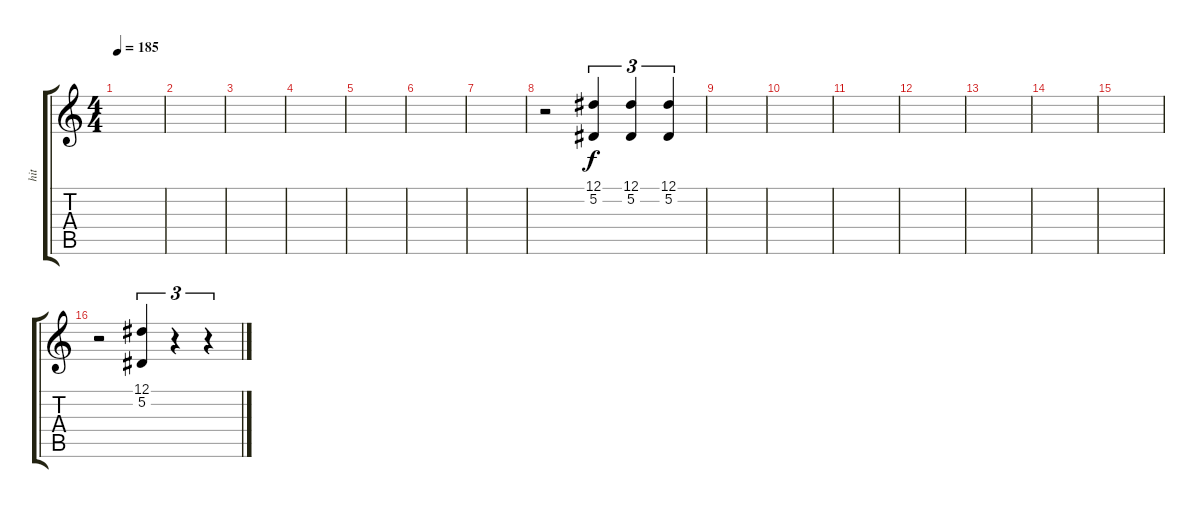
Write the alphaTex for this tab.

\track ("hit" "hit") {instrument orchestrahit}
\staff {score tabs}
\tuning (Eb4 Bb3 Gb3 Db3 Ab2 Eb2) {hide}
\ts (4 4)
\tempo 185
\clef g2
\ks c
|
|
|
|
|
|
|
r.2 (12.1 5.2).4{tu (3 2)} (12.1 5.2).4{tu (3 2)} (12.1 5.2).4{tu (3 2)} |
|
|
|
|
|
|
|
r.2 (12.1 5.2).4{tu (3 2)} r.4{tu (3 2)} r.4{tu (3 2)}
